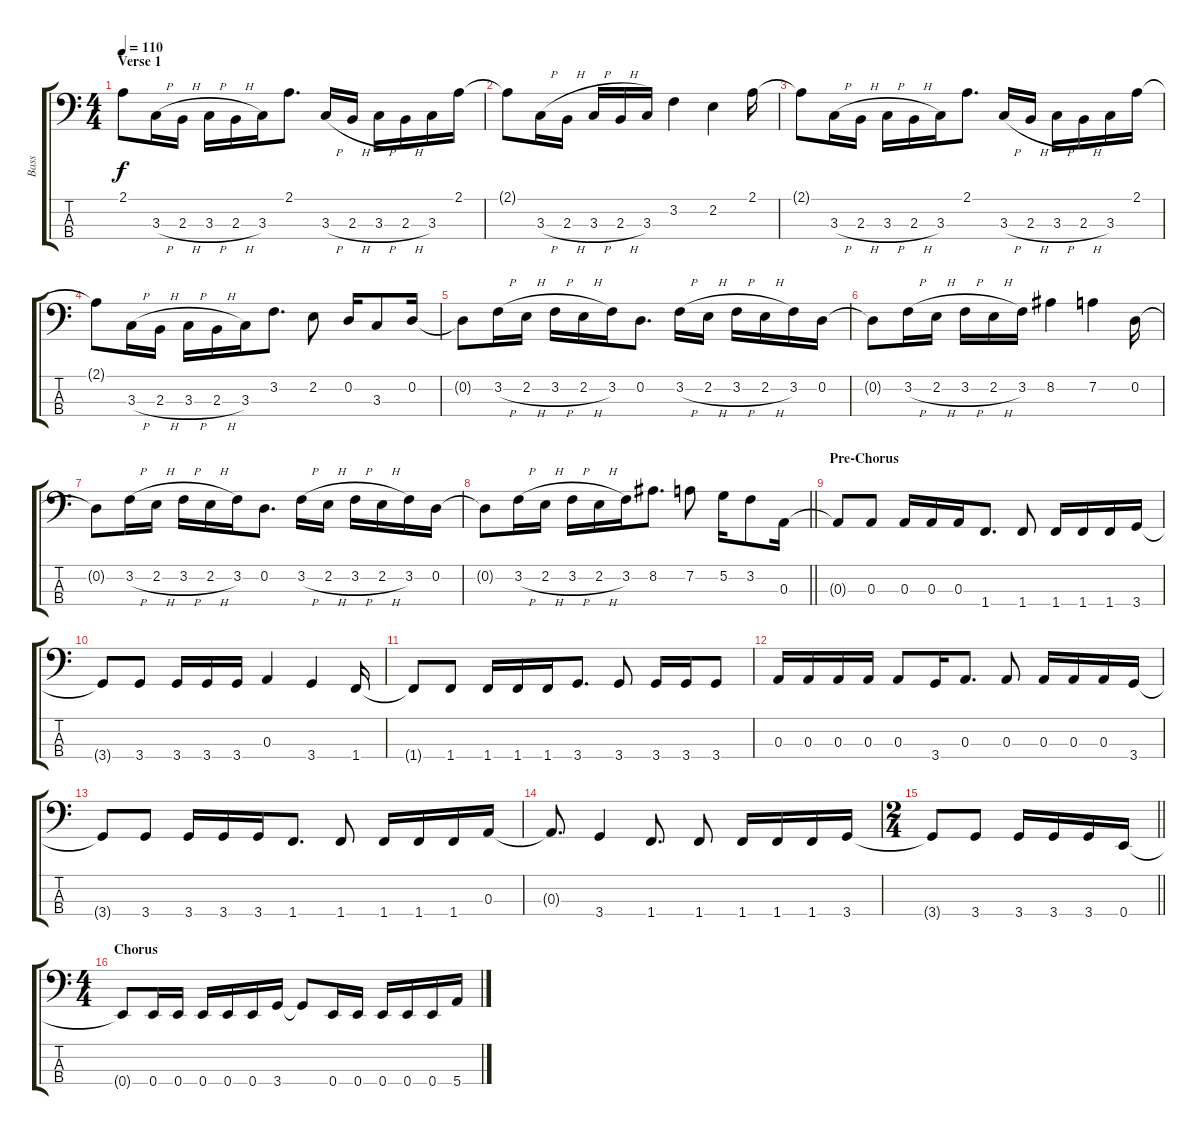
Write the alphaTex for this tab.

\track ("Bass" "Bass") {instrument electricbassfinger}
\staff {score tabs}
\tuning (G2 D2 A1 E1) {hide}
\ts (4 4)
\section ("" "Verse 1")
\tempo 110
\clef f4
\ks c
2.1{t}.8{dy f} 3.3{h}.16 2.3{h}.16 3.3{h}.16 2.3{h}.16 3.3.16 2.1.8{d} 3.3{h}.16 2.3{h}.16 3.3{h}.16 2.3{h}.16 3.3.16 2.1.16 |
2.1{t}.8 3.3{h}.16 2.3{h}.16 3.3{h}.16 2.3{h}.16 3.3.16 3.2.4 2.2.4 2.1.16 |
2.1{t}.8 3.3{h}.16 2.3{h}.16 3.3{h}.16 2.3{h}.16 3.3.16 2.1.8{d} 3.3{h}.16 2.3{h}.16 3.3{h}.16 2.3{h}.16 3.3.16 2.1.16 |
2.1{t}.8 3.3{h}.16 2.3{h}.16 3.3{h}.16 2.3{h}.16 3.3.16 3.2.8{d} 2.2.8 0.2.16 3.3.8 0.2.16 |
0.2{t}.8 3.2{h}.16 2.2{h}.16 3.2{h}.16 2.2{h}.16 3.2.16 0.2.8{d} 3.2{h}.16 2.2{h}.16 3.2{h}.16 2.2{h}.16 3.2.16 0.2.16 |
0.2{t}.8 3.2{h}.16 2.2{h}.16 3.2{h}.16 2.2{h}.16 3.2.16 8.2.4 7.2.4 0.2.16 |
0.2{t}.8 3.2{h}.16 2.2{h}.16 3.2{h}.16 2.2{h}.16 3.2.16 0.2.8{d} 3.2{h}.16 2.2{h}.16 3.2{h}.16 2.2{h}.16 3.2.16 0.2.16 |
\barLineRight lightlight
0.2{t}.8 3.2{h}.16 2.2{h}.16 3.2{h}.16 2.2{h}.16 3.2.16 8.2.8{d} 7.2.8 5.2.16 3.2.8 0.3.16 |
\section ("" "Pre-Chorus")
0.3{t}.8 0.3.8 0.3.16 0.3.16 0.3.16 1.4.8{d} 1.4.8 1.4.16 1.4.16 1.4.16 3.4.16 |
3.4{t}.8 3.4.8 3.4.16 3.4.16 3.4.16 0.3.4 3.4.4 1.4.16 |
1.4{t}.8 1.4.8 1.4.16 1.4.16 1.4.16 3.4.8{d} 3.4.8 3.4.16 3.4.16 3.4.8 |
0.3.16 0.3.16 0.3.16 0.3.16 0.3.8 3.4.16 0.3.8{d} 0.3.8 0.3.16 0.3.16 0.3.16 3.4.16 |
3.4{t}.8 3.4.8 3.4.16 3.4.16 3.4.16 1.4.8{d} 1.4.8 1.4.16 1.4.16 1.4.16 0.3.16 |
0.3{t}.8{d} 3.4.4 1.4.8{d} 1.4.8 1.4.16 1.4.16 1.4.16 3.4.16 |
\ts (2 4)
\barLineRight lightlight
3.4{t}.8 3.4.8 3.4.16 3.4.16 3.4.16 0.4.16 |
\ts (4 4)
\section ("" "Chorus")
0.4{t}.8 0.4.16 0.4.16 0.4.16 0.4.16 0.4.16 3.4.16 3.4{t}.8 0.4.16 0.4.16 0.4.16 0.4.16 0.4.16 5.4.16
